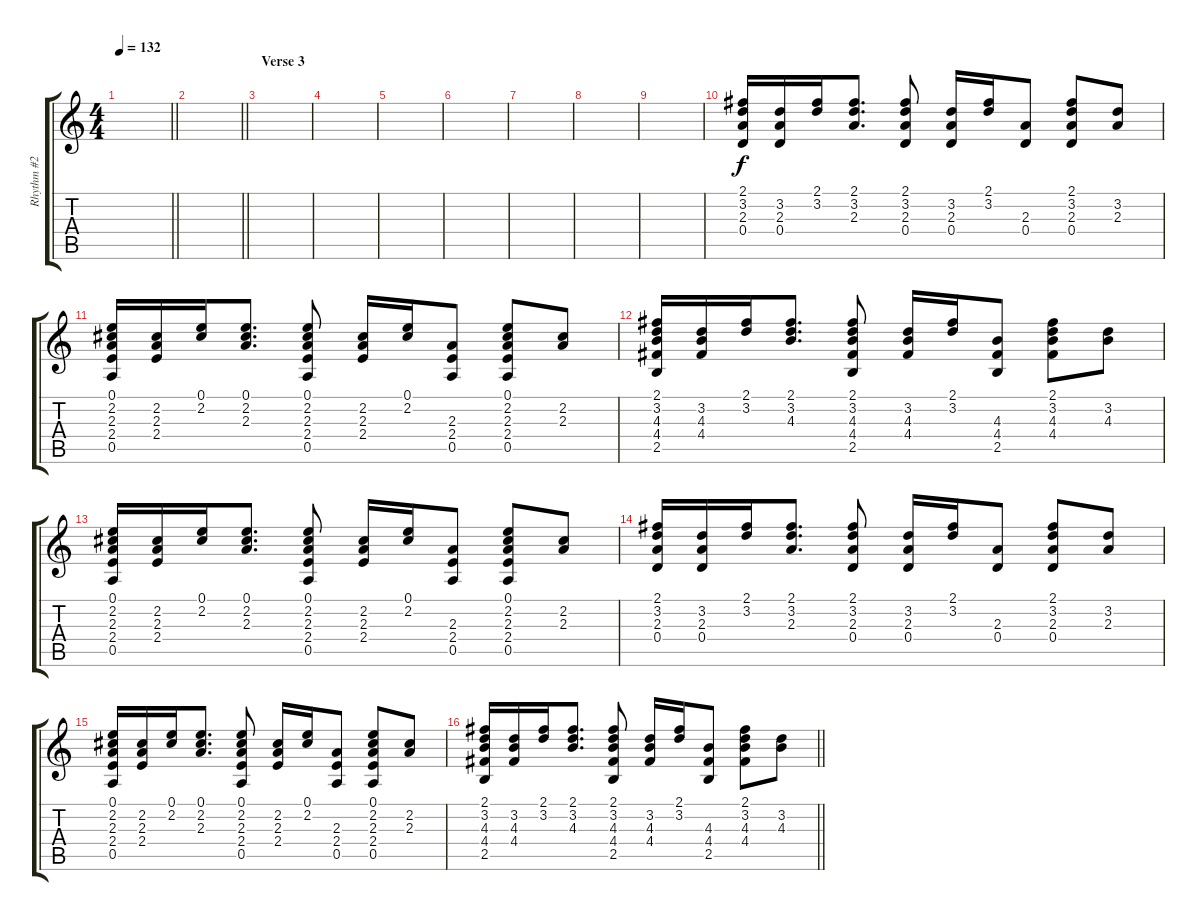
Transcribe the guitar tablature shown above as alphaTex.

\track ("Rhythm #2" "Rhythm #2") {instrument acousticguitarnylon}
\staff {score tabs}
\tuning (E4 B3 G3 D3 A2 E2) {hide}
\ts (4 4)
\tempo 132
\clef g2
\barLineRight lightlight
\ks c
|
\barLineRight lightlight
|
\section ("" "Verse 3")
|
|
|
|
|
|
|
(2.1 3.2 2.3 0.4).16 (3.2 2.3 0.4).16 (2.1 3.2).16 (2.1 3.2 2.3).8{d} (2.1 3.2 2.3 0.4).8 (3.2 2.3 0.4).16 (2.1 3.2).16 (2.3 0.4).8 (2.1 3.2 2.3 0.4).8 (3.2 2.3).8 |
(0.1 2.2 2.3 2.4 0.5).16 (2.2 2.3 2.4).16 (0.1 2.2).16 (0.1 2.2 2.3).8{d} (0.1 2.2 2.3 2.4 0.5).8 (2.2 2.3 2.4).16 (0.1 2.2).16 (2.3 2.4 0.5).8 (0.1 2.2 2.3 2.4 0.5).8 (2.2 2.3).8 |
(2.1 3.2 4.3 4.4 2.5).16 (3.2 4.3 4.4).16 (2.1 3.2).16 (2.1 3.2 4.3).8{d} (2.1 3.2 4.3 4.4 2.5).8 (3.2 4.3 4.4).16 (2.1 3.2).16 (4.3 4.4 2.5).8 (2.1 3.2 4.3 4.4).8 (3.2 4.3).8 |
(0.1 2.2 2.3 2.4 0.5).16 (2.2 2.3 2.4).16 (0.1 2.2).16 (0.1 2.2 2.3).8{d} (0.1 2.2 2.3 2.4 0.5).8 (2.2 2.3 2.4).16 (0.1 2.2).16 (2.3 2.4 0.5).8 (0.1 2.2 2.3 2.4 0.5).8 (2.2 2.3).8 |
(2.1 3.2 2.3 0.4).16 (3.2 2.3 0.4).16 (2.1 3.2).16 (2.1 3.2 2.3).8{d} (2.1 3.2 2.3 0.4).8 (3.2 2.3 0.4).16 (2.1 3.2).16 (2.3 0.4).8 (2.1 3.2 2.3 0.4).8 (3.2 2.3).8 |
(0.1 2.2 2.3 2.4 0.5).16 (2.2 2.3 2.4).16 (0.1 2.2).16 (0.1 2.2 2.3).8{d} (0.1 2.2 2.3 2.4 0.5).8 (2.2 2.3 2.4).16 (0.1 2.2).16 (2.3 2.4 0.5).8 (0.1 2.2 2.3 2.4 0.5).8 (2.2 2.3).8 |
\barLineRight lightlight
(2.1 3.2 4.3 4.4 2.5).16 (3.2 4.3 4.4).16 (2.1 3.2).16 (2.1 3.2 4.3).8{d} (2.1 3.2 4.3 4.4 2.5).8 (3.2 4.3 4.4).16 (2.1 3.2).16 (4.3 4.4 2.5).8 (2.1 3.2 4.3 4.4).8 (3.2 4.3).8
